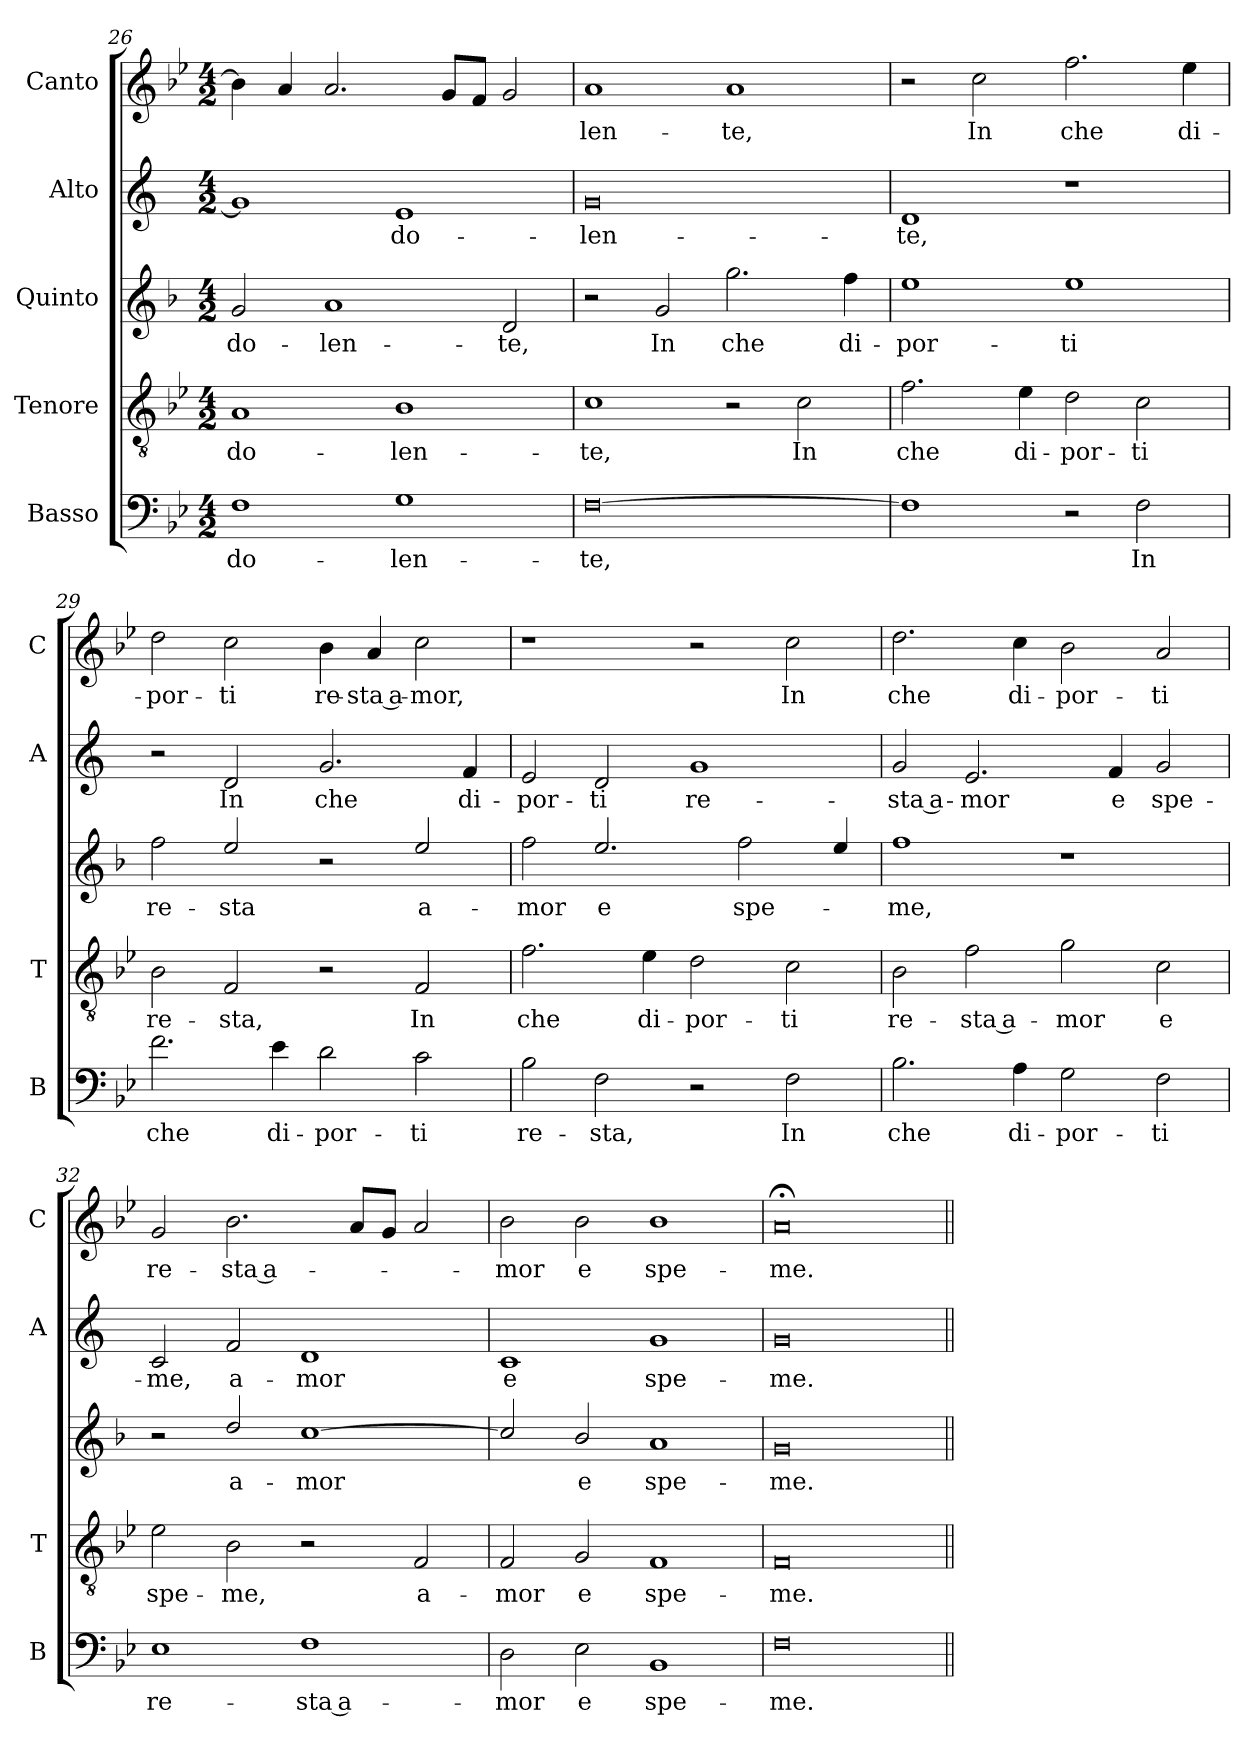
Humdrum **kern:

**kern	**text	**kern	**text	**kern	**text	**kern	**text	**kern	**text
*part5	*part5	*part4	*part4	*part3	*part3	*part2	*part2	*part1	*part1
*staff5	*staff5	*staff4	*staff4	*staff3	*staff3	*staff2	*staff2	*staff1	*staff1
*I"Basso	*	*I"Tenore	*	*I"Quinto	*	*I"Alto	*	*I"Canto	*
*I'B	*	*I'T	*	*	*	*I'A	*	*I'C	*
*clefF4	*	*clefGv2	*	*clefG2	*	*clefG2	*	*clefG2	*
*	*	*	*	*ITrd4c7	*	*ITrd1c2	*	*	*
*k[b-e-]	*	*k[b-e-]	*	*k[b-e-]	*	*k[b-e-]	*	*k[b-e-]	*
*B-:	*	*B-:	*	*B-:	*	*B-:	*	*B-:	*
*M4/2	*	*M4/2	*	*M4/2	*	*M4/2	*	*M4/2	*
=26	=26	=26	=26	=26	=26	=26	=26	=26	=26
!	!LO:LY:b	!	!LO:LY:b	!	!LO:LY:b	!	!	!	!
1F	do-	1A	do-	2c/	do-	1f]	.	4b-\]	.
.	.	.	.	.	.	.	.	4a/	.
!	!	!	!	!	!LO:LY:b	!	!	!	!
.	.	.	.	1d	-len-	.	.	2.a/	.
!	!LO:LY:b	!	!LO:LY:b	!	!	!	!LO:LY:b	!	!
1G	-len-	1B-	-len-	.	.	1d	do-	.	.
.	.	.	.	.	.	.	.	8g/L	.
.	.	.	.	.	.	.	.	8f/J	.
!	!	!	!	!	!LO:LY:b	!	!	!	!
.	.	.	.	2G/	-te,	.	.	2g/	.
=27	=27	=27	=27	=27	=27	=27	=27	=27	=27
!	!LO:LY:b	!	!LO:LY:b	!	!	!	!LO:LY:b	!	!LO:LY:b
[0F	-te,	1c	-te,	2r	.	0f	-len-	1a	-len-
!	!	!	!	!	!LO:LY:b	!	!	!	!
.	.	.	.	2c/	In	.	.	.	.
!	!	!	!	!	!LO:LY:b	!	!	!	!LO:LY:b
.	.	2r	.	2.cc\	che	.	.	1a	-te,
!	!	!	!LO:LY:b	!	!	!	!	!	!
.	.	2c\	In	.	.	.	.	.	.
!	!	!	!	!	!LO:LY:b	!	!	!	!
.	.	.	.	4b-\	di-	.	.	.	.
=28	=28	=28	=28	=28	=28	=28	=28	=28	=28
!	!	!	!LO:LY:b	!	!LO:LY:b	!	!LO:LY:b	!	!
1F]	.	2.f\	che	1a	-por-	1c	-te,	2r	.
!	!	!	!	!	!	!	!	!	!LO:LY:b
.	.	.	.	.	.	.	.	2cc\	In
!	!	!	!LO:LY:b	!	!	!	!	!	!
.	.	4e-\	di-	.	.	.	.	.	.
!	!	!	!LO:LY:b	!	!LO:LY:b	!	!	!	!LO:LY:b
2r	.	2d\	-por-	1a	-ti	1r	.	2.ff\	che
!	!LO:LY:b	!	!LO:LY:b	!	!	!	!	!	!
2F\	In	2c\	-ti	.	.	.	.	.	.
!	!	!	!	!	!	!	!	!	!LO:LY:b
.	.	.	.	.	.	.	.	4ee-\	di-
=29	=29	=29	=29	=29	=29	=29	=29	=29	=29
!	!LO:LY:b	!	!LO:LY:b	!	!LO:LY:b	!	!	!	!LO:LY:b
2.f\	che	2B-\	re-	2b-\	re-	2r	.	2dd\	-por-
!	!	!	!LO:LY:b	!	!LO:LY:b	!	!LO:LY:b	!	!LO:LY:b
.	.	2F/	-sta,	2a/	-sta	2c/	In	2cc\	-ti
!	!LO:LY:b	!	!	!	!	!	!	!	!
4e-\	di-	.	.	.	.	.	.	.	.
!	!LO:LY:b	!	!	!	!	!	!LO:LY:b	!	!LO:LY:b
2d\	-por-	2r	.	2r	.	2.f/	che	4b-\	re-
!	!	!	!	!	!	!	!	!	!LO:LY:b
.	.	.	.	.	.	.	.	4a/	-sta a-
!	!LO:LY:b	!	!LO:LY:b	!	!LO:LY:b	!	!	!	!LO:LY:b
2c\	-ti	2F/	In	2a/	a-	.	.	2cc\	-mor,
!	!	!	!	!	!	!	!LO:LY:b	!	!
.	.	.	.	.	.	4e-/	di-	.	.
!!LO:LB:g=z
=30	=30	=30	=30	=30	=30	=30	=30	=30	=30
!	!LO:LY:b	!	!LO:LY:b	!	!LO:LY:b	!	!LO:LY:b	!	!
2B-\	re-	2.f\	che	2b-\	-mor	2d/	-por-	1r	.
!	!LO:LY:b	!	!	!	!LO:LY:b	!	!LO:LY:b	!	!
2F\	-sta,	.	.	2.a/	e	2c/	-ti	.	.
!	!	!	!LO:LY:b	!	!	!	!	!	!
.	.	4e-\	di-	.	.	.	.	.	.
!	!	!	!LO:LY:b	!	!	!	!LO:LY:b	!	!
2r	.	2d\	-por-	.	.	1f	re-	2r	.
!	!	!	!	!	!LO:LY:b	!	!	!	!
.	.	.	.	2b-\	spe-	.	.	.	.
!	!LO:LY:b	!	!LO:LY:b	!	!	!	!	!	!LO:LY:b
2F\	In	2c\	-ti	.	.	.	.	2cc\	In
.	.	.	.	4a/	.	.	.	.	.
=31	=31	=31	=31	=31	=31	=31	=31	=31	=31
!	!LO:LY:b	!	!LO:LY:b	!	!LO:LY:b	!	!LO:LY:b	!	!LO:LY:b
2.B-\	che	2B-\	re-	1b-	-me,	2f/	-sta a-	2.dd\	che
!	!	!	!LO:LY:b	!	!	!	!LO:LY:b	!	!
.	.	2f\	-sta a-	.	.	2.d/	-mor	.	.
!	!LO:LY:b	!	!	!	!	!	!	!	!LO:LY:b
4A\	di-	.	.	.	.	.	.	4cc\	di-
!	!LO:LY:b	!	!LO:LY:b	!	!	!	!	!	!LO:LY:b
2G\	-por-	2g\	-mor	1r	.	.	.	2b-\	-por-
!	!	!	!	!	!	!	!LO:LY:b	!	!
.	.	.	.	.	.	4e-/	e	.	.
!	!LO:LY:b	!	!LO:LY:b	!	!	!	!LO:LY:b	!	!LO:LY:b
2F\	-ti	2c\	e	.	.	2f/	spe-	2a/	-ti
=32	=32	=32	=32	=32	=32	=32	=32	=32	=32
!	!LO:LY:b	!	!LO:LY:b	!	!	!	!LO:LY:b	!	!LO:LY:b
1E-	re-	2e-\	spe-	2r	.	2B-/	-me,	2g/	re-
!	!	!	!LO:LY:b	!	!LO:LY:b	!	!LO:LY:b	!	!LO:LY:b
.	.	2B-\	-me,	2g/	a-	2e-/	a-	2.b-\	-sta a-
!	!LO:LY:b	!	!	!	!LO:LY:b	!	!LO:LY:b	!	!
1F	-sta a-	2r	.	[1f	-mor	1c	-mor	.	.
.	.	.	.	.	.	.	.	8a/L	.
.	.	.	.	.	.	.	.	8g/J	.
!	!	!	!LO:LY:b	!	!	!	!	!	!
.	.	2F/	a-	.	.	.	.	2a/	.
=33	=33	=33	=33	=33	=33	=33	=33	=33	=33
!	!LO:LY:b	!	!LO:LY:b	!	!	!	!LO:LY:b	!	!LO:LY:b
2D\	-mor	2F/	-mor	2f/]	.	1B-	e	2b-\	-mor
!	!LO:LY:b	!	!LO:LY:b	!	!LO:LY:b	!	!	!	!LO:LY:b
2E-\	e	2G/	e	2e-/	e	.	.	2b-\	e
!	!LO:LY:b	!	!LO:LY:b	!	!LO:LY:b	!	!LO:LY:b	!	!LO:LY:b
1BB-	spe-	1F	spe-	1d	spe-	1f	spe-	1b-	spe-
=34	=34	=34	=34	=34	=34	=34	=34	=34	=34
!	!LO:LY:b	!	!LO:LY:b	!	!LO:LY:b	!	!LO:LY:b	!	!LO:LY:b
0F	-me.	0F	-me.	0c	-me.	0f	-me.	0a;<	-me.
=||	=||	=||	=||	=||	=||	=||	=||	=||	=||
*-	*-	*-	*-	*-	*-	*-	*-	*-	*-
